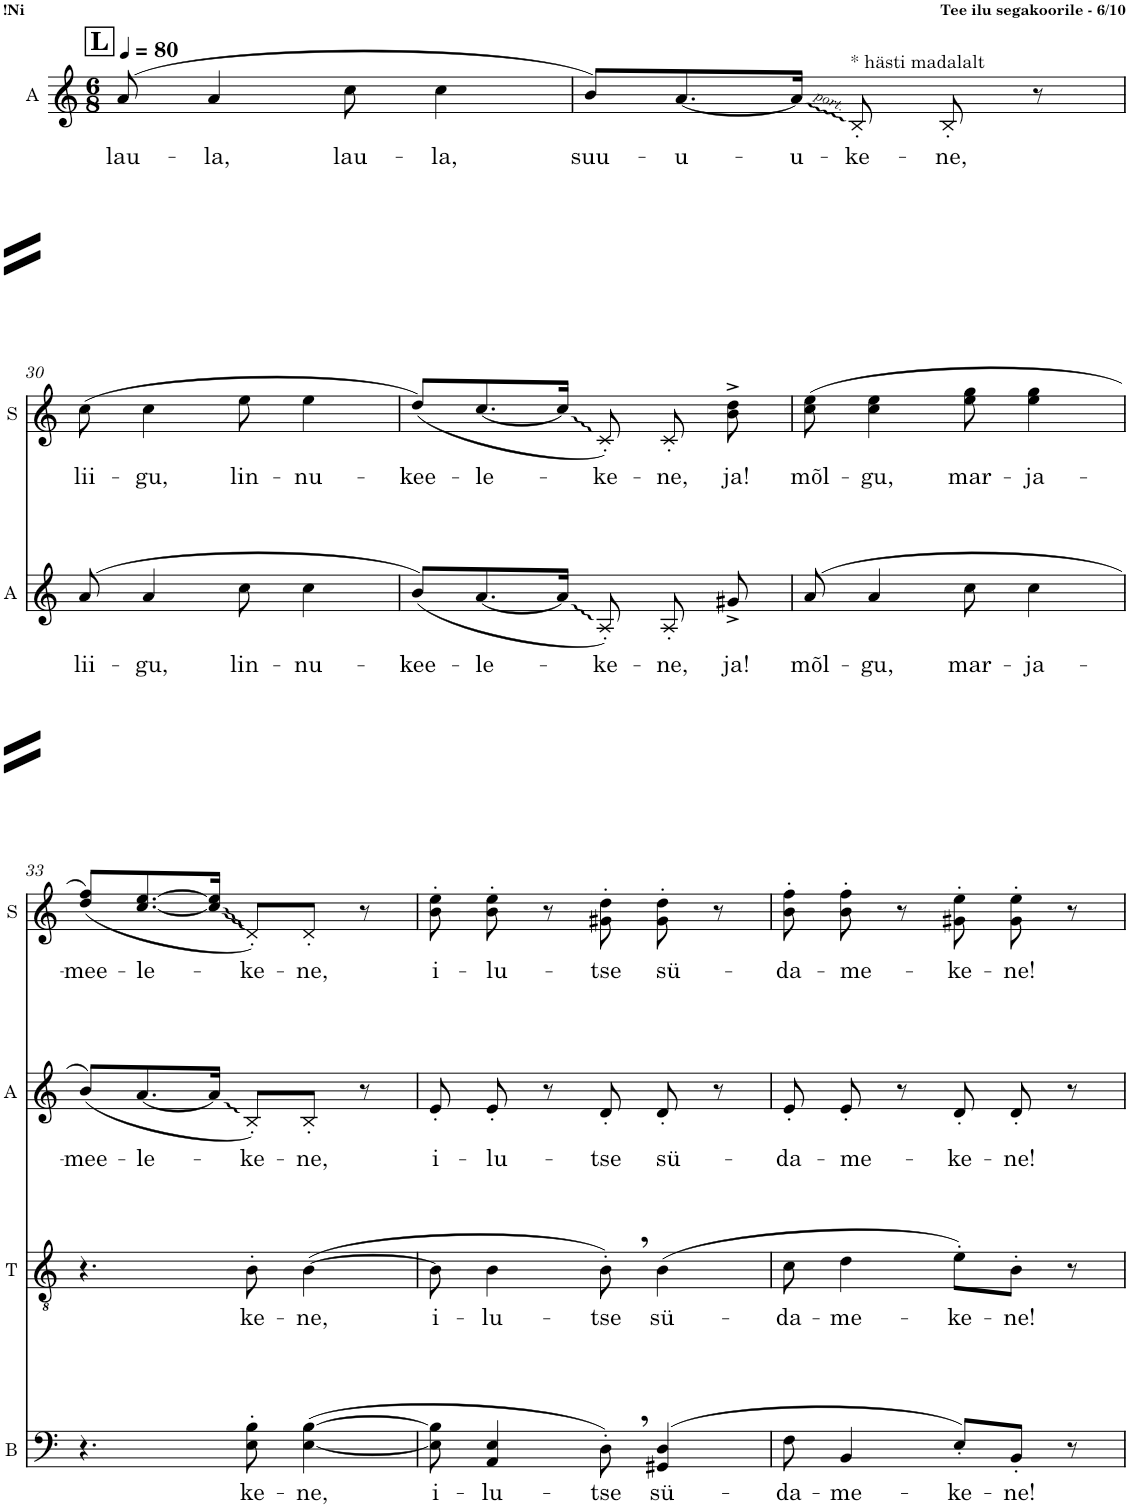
**kern	**text	**kern	**text	**kern	**text	**kern	**text
*part4	*part4	*part3	*part3	*part2	*part2	*part1	*part1
*staff4	*staff4	*staff3	*staff3	*staff2	*staff2	*staff1	*staff1
*I"B	*	*I"T	*	*I"A	*	*I"S	*
*I'B	*	*I'T	*	*I'A	*	*I'S	*
!!LO:PB:g=z
*clefF4	*	*clefGv2	*	*clefG2	*	*clefG2	*
*	*	*	*	*Trd1c2	*	*	*
*k[]	*	*k[]	*	*k[]	*	*k[]	*
*M6/8	*	*M6/8	*	*M6/8	*	*M6/8	*
*MM80	*	*MM80	*	*MM80	*	*MM80	*
!!LO:REH:place=s1:a:B:cj:fs=14:t=L
=28	=28	=28	=28	=28	=28	=28	=28
!	!	!	!	!	!LO:LY:b	!	!
2.r	.	2.r	.	(8a/	lau-	2.r	.
!	!	!	!	!	!LO:LY:b	!	!
.	.	.	.	4a/	-la,	.	.
!	!	!	!	!	!LO:LY:b	!	!
.	.	.	.	8cc\	lau-	.	.
!	!	!	!	!	!LO:LY:b	!	!
.	.	.	.	4cc\	-la,	.	.
=29	=29	=29	=29	=29	=29	=29	=29
!	!	!	!	!	!LO:LY:b	!	!
2.r	.	2.r	.	8b/L)	suu-	2.r	.
!	!	!	!	!	!LO:LY:b	!	!
.	.	.	.	[8.a/	-u-	.	.
!	!	!	!	!	!LO:LY:b	!	!
.	.	.	.	16a/Jk]	-u-	.	.
!	!	!	!	!LO:TX:a:t=* hästi madalalt	!	!	!
!	!	!	!	!	!LO:LY:b	!	!
.	.	.	.	8B'/	-ke-	.	.
!	!	!	!	!	!LO:LY:b	!	!
.	.	.	.	8B'/	-ne,	.	.
.	.	.	.	8r	.	.	.
!!LO:LB:g=z
=30	=30	=30	=30	=30	=30	=30	=30
!	!	!	!	!	!LO:LY:b	!	!LO:LY:b
2.r	.	2.r	.	(8a/	lii-	(8cc\	lii-
!	!	!	!	!	!LO:LY:b	!	!LO:LY:b
.	.	.	.	4a/	-gu,	4cc\	-gu,
!	!	!	!	!	!LO:LY:b	!	!LO:LY:b
.	.	.	.	8cc\	lin-	8ee\	lin-
!	!	!	!	!	!LO:LY:b	!	!LO:LY:b
.	.	.	.	4cc\	-nu-	4ee\	-nu-
=31	=31	=31	=31	=31	=31	=31	=31
!	!	!	!	!	!LO:LY:b	!	!LO:LY:b
2.r	.	2.r	.	(8b/L)	-kee-	(8dd/L)	-kee-
!	!	!	!	!	!LO:LY:b	!	!LO:LY:b
.	.	.	.	[8.a/	-le-	[8.cc/	-le-
.	.	.	.	16a/Jk]	.	16cc/Jk]	.
!	!	!	!	!	!LO:LY:b	!	!LO:LY:b
.	.	.	.	8A'/)	-ke-	8c'/)	-ke-
!	!	!	!	!	!LO:LY:b	!	!LO:LY:b
.	.	.	.	8A'/	-ne,	8c'/	-ne,
!	!	!	!	!	!LO:LY:b	!	!LO:LY:b
.	.	.	.	8g#X^/	ja!	8b\^ 8dd\^	ja!
=32	=32	=32	=32	=32	=32	=32	=32
!	!	!	!	!	!LO:LY:b	!	!LO:LY:b
2.r	.	2.r	.	(8a/	mõl-	(8cc\ 8ee\	mõl-
!	!	!	!	!	!LO:LY:b	!	!LO:LY:b
.	.	.	.	4a/	-gu,	4cc\ 4ee\	-gu,
!	!	!	!	!	!LO:LY:b	!	!LO:LY:b
.	.	.	.	8cc\	mar-	8ee\ 8gg\	mar-
!	!	!	!	!	!LO:LY:b	!	!LO:LY:b
.	.	.	.	4cc\	-ja-	4ee\ 4gg\	-ja-
!!LO:LB:g=z
=33	=33	=33	=33	=33	=33	=33	=33
!	!	!	!	!	!LO:LY:b	!	!LO:LY:b
4.r	.	4.r	.	(8b/L)	-mee-	(8dd/ 8ff/L)	-mee-
!	!	!	!	!	!LO:LY:b	!	!LO:LY:b
.	.	.	.	[8.a/	-le-	[8.cc/ [8.ee/	-le-
.	.	.	.	16a/Jk]	.	16cc/] 16ee/]Jk	.
!	!LO:LY:b	!	!LO:LY:b	!	!LO:LY:b	!	!LO:LY:b
8E\' 8B\'	-ke-	8B'\	-ke-	8B'/L)	-ke-	8d'/L)	-ke-
!	!LO:LY:b	!	!LO:LY:b	!	!LO:LY:b	!	!LO:LY:b
([4E\ [4B\	-ne,	([4B\	-ne,	8B'/J	-ne,	8d'/J	-ne,
.	.	.	.	8r	.	8r	.
=34	=34	=34	=34	=34	=34	=34	=34
!	!LO:LY:b	!	!LO:LY:b	!	!LO:LY:b	!	!LO:LY:b
8E\] 8B\]	i-	8B\]	i-	8e'/	-i-	8b\' 8ee\'	-i-
!	!LO:LY:b	!	!LO:LY:b	!	!LO:LY:b	!	!LO:LY:b
4AA/ 4E/	-lu-	4B\	-lu-	8e'/	-lu-	8b\' 8ee\'	-lu-
.	.	.	.	8r	.	8r	.
!	!LO:LY:b	!	!LO:LY:b	!	!LO:LY:b	!	!LO:LY:b
8D',\)	-tse	8B',\)	-tse	8d'/	-tse	8g#X\' 8dd\'	-tse
!	!LO:LY:b	!	!LO:LY:b	!	!LO:LY:b	!	!LO:LY:b
(4GG#X/ 4D/	sü-	(4B\	sü-	8d'/	sü-	8g#\' 8dd\'	sü-
.	.	.	.	8r	.	8r	.
=35	=35	=35	=35	=35	=35	=35	=35
!	!LO:LY:b	!	!LO:LY:b	!	!LO:LY:b	!	!LO:LY:b
8F\	-da-	8c\	-da-	8e'/	-da-	8b\' 8ff\'	-da-
!	!LO:LY:b	!	!LO:LY:b	!	!LO:LY:b	!	!LO:LY:b
4BB/	-me-	4d\	-me-	8e'/	-me-	8b\' 8ff\'	-me-
.	.	.	.	8r	.	8r	.
!	!LO:LY:b	!	!LO:LY:b	!	!LO:LY:b	!	!LO:LY:b
8E'/L)	-ke-	8e'\L)	-ke-	8d'/	-ke-	8g#X\' 8ee\'	-ke-
!	!LO:LY:b	!	!LO:LY:b	!	!LO:LY:b	!	!LO:LY:b
8BB'/J	-ne!	8B'\J	-ne!	8d'/	-ne!	8g#\' 8ee\'	-ne!
8r	.	8r	.	8r	.	8r	.
=	=	=	=	=	=	=	=
*-	*-	*-	*-	*-	*-	*-	*-
